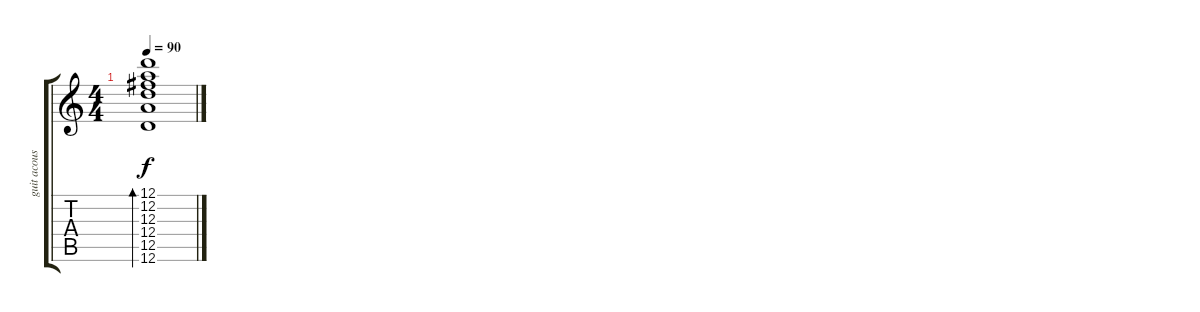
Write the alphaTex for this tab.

\track ("guit acoustique" "guit acous") {instrument electricguitarjazz}
\staff {score tabs}
\tuning (D4 A3 Gb3 D3 A2 D2) {hide}
\ts (4 4)
\tempo 90
\clef g2
\ks c
(12.1 12.2 12.3 12.4 12.5 12.6).1{bd 480 dy f}
